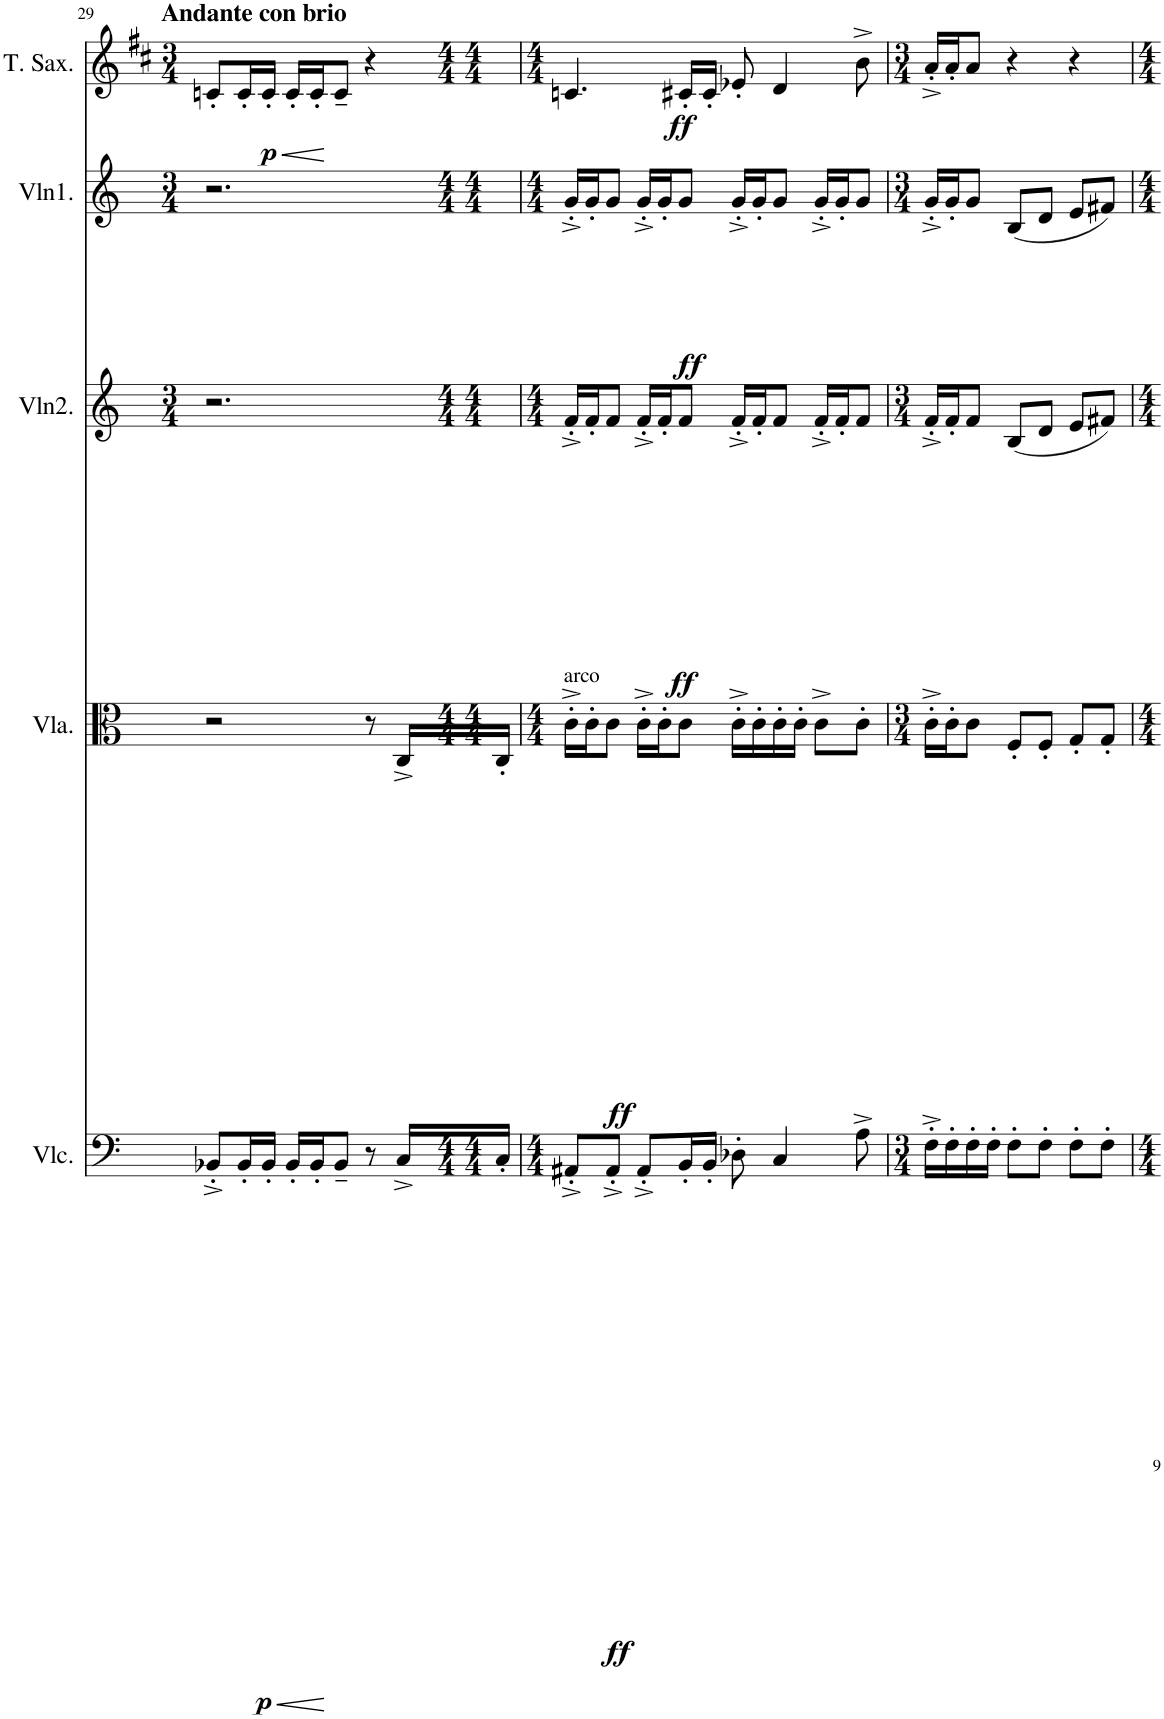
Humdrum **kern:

**kern	**dynam	**kern	**dynam	**kern	**dynam	**kern	**dynam	**kern	**dynam
*part5	*part5	*part4	*part4	*part3	*part3	*part2	*part2	*part1	*part1
*staff5	*staff5	*staff4	*staff4	*staff3	*staff3	*staff2	*staff2	*staff1	*staff1
*I"Violoncello	*	*I"Viola	*	*I"Violin2	*	*I"Violin1	*	*I"Tenor Saxophone	*
*I'Vlc.	*	*I'Vla.	*	*I'Vln2.	*	*I'Vln1.	*	*I'T. Sax.	*
!!LO:PB:g=z
*clefF4	*	*clefC3	*	*clefG2	*	*clefG2	*	*clefG2	*
*	*	*	*	*	*	*	*	*Trd8c14	*
*k[]	*	*k[]	*	*k[]	*	*k[]	*	*k[f#c#]	*
*M4/4	*	*M4/4	*	*M3/4	*	*M3/4	*	*M3/4	*
=29	=29	=29	=29	=29	=29	=29	=29	=29	=29
!	!	!	!	!	!	!	!	!LO:TX:a:B:t=Andante con brio	!
!	!LO:HP:b	!	!	!	!	!	!	!	!LO:HP:b
!	!LO:DY:n=1:b	!	!	!	!	!	!	!	!LO:DY:n=1:b
8BB-X'^/L	< p	2r	.	2.r	.	2.r	.	8cn'/L	< p
16BB-'/L	.	.	.	.	.	.	.	16c'/L	.
16BB-'/JJ	.	.	.	.	.	.	.	16c'/JJ	.
16BB-'/LL	.	.	.	.	.	.	.	16c'/LL	.
16BB-'/J	.	.	.	.	.	.	.	16c'/J	.
8BB-~/J	[	.	.	.	.	.	.	8c~/J	[
8r	.	8r	.	.	.	.	.	4r	.
!	!LO:DY:n=2:b	!	!LO:DY:b	!	!	!	!	!	!
16C^/LL	ff	16C^/LL	ff	.	.	.	.	.	.
16C'/JJ	.	16C'/JJ	.	.	.	.	.	.	.
=30	=30	=30	=30	=30	=30	=30	=30	=30	=30
*M4/4	*	*M4/4	*	*M4/4	*	*M4/4	*	*M4/4	*
!	!	!LO:TX:a:t=arco	!	!	!	!	!	!	!
!	!	!	!	!	!LO:DY:b	!	!LO:DY:b	!	!LO:DY:b
8AA#X'^/L	.	16c'^\LL	.	16f'^/LL	ff	16g'^/LL	ff	4.cn/	ff
.	.	16c'\J	.	16f'/J	.	16g'/J	.	.	.
8AA#'^/J	.	8c\J	.	8f/J	.	8g/J	.	.	.
8AA#'^/L	.	16c'^\LL	.	16f'^/LL	.	16g'^/LL	.	.	.
.	.	16c'\J	.	16f'/J	.	16g'/J	.	.	.
16BB'/L	.	8c\J	.	8f/J	.	8g/J	.	16c#X'/LL	.
16BB'/JJ	.	.	.	.	.	.	.	16c#'/JJ	.
8D-X'\	.	16c'^\LL	.	16f'^/LL	.	16g'^/LL	.	8e-X'/	.
.	.	16c'\	.	16f'/J	.	16g'/J	.	.	.
4C/	.	16c'\	.	8f/J	.	8g/J	.	4d/	.
.	.	16c'\JJ	.	.	.	.	.	.	.
.	.	8c^\L	.	16f'^/LL	.	16g'^/LL	.	.	.
.	.	.	.	16f'/J	.	16g'/J	.	.	.
8A^\	.	8c'\J	.	8f/J	.	8g/J	.	8b^\	.
=31	=31	=31	=31	=31	=31	=31	=31	=31	=31
*M3/4	*	*M3/4	*	*M3/4	*	*M3/4	*	*M3/4	*
16F'^\LL	.	16c'^\LL	.	16f'^/LL	.	16g'^/LL	.	16a'^/LL	.
16F'\	.	16c'\J	.	16f'/J	.	16g'/J	.	16a'/J	.
16F'\	.	8c\J	.	8f/J	.	8g/J	.	8a/J	.
16F'\JJ	.	.	.	.	.	.	.	.	.
8F'\L	.	8F'/L	.	(8B/L	.	(8B/L	.	4r	.
8F'\J	.	8F'/J	.	8d/J	.	8d/J	.	.	.
8F'\L	.	8G'/L	.	8e/L	.	8e/L	.	4r	.
8F'\J	.	8G'/J	.	8f#X/J)	.	8f#X/J)	.	.	.
=	=	=	=	=	=	=	=	=	=
*-	*-	*-	*-	*-	*-	*-	*-	*-	*-
